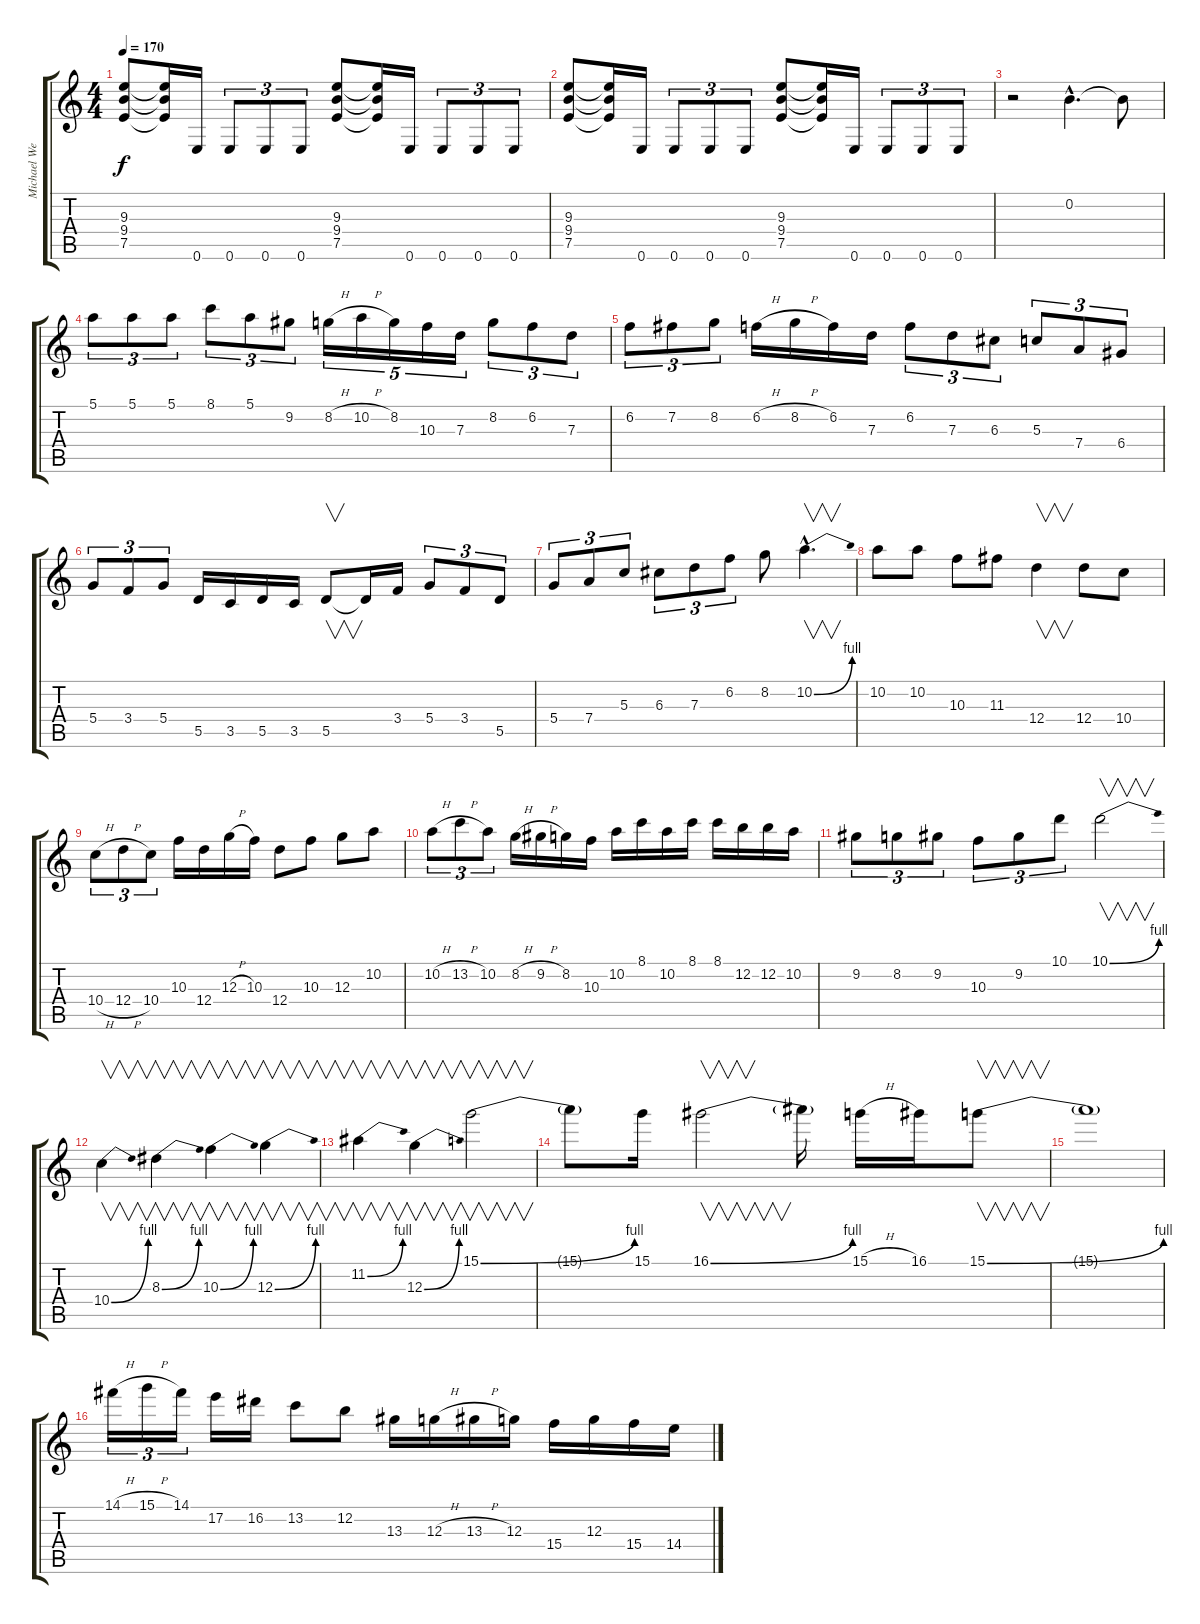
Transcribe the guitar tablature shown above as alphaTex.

\track ("Michael Weikath" "Michael We") {instrument distortionguitar}
\staff {score tabs}
\tuning (E4 B3 G3 D3 A2 E2) {hide}
\ts (4 4)
\tempo 170
\clef g2
\ks c
(9.3 9.4 7.5).8{dy f instrument distortionguitar} (9.3{t} 9.4{t} 7.5{t}).16 0.6.16{instrument electricguitarmuted} 0.6.8{tu (3 2)} 0.6.8{tu (3 2)} 0.6.8{tu (3 2)} (9.3 9.4 7.5).8{instrument distortionguitar} (9.3{t} 9.4{t} 7.5{t}).16 0.6.16{instrument electricguitarmuted} 0.6.8{tu (3 2)} 0.6.8{tu (3 2)} 0.6.8{tu (3 2)} |
(9.3 9.4 7.5).8{instrument distortionguitar} (9.3{t} 9.4{t} 7.5{t}).16 0.6.16{instrument electricguitarmuted} 0.6.8{tu (3 2)} 0.6.8{tu (3 2)} 0.6.8{tu (3 2)} (9.3 9.4 7.5).8{instrument distortionguitar} (9.3{t} 9.4{t} 7.5{t}).16 0.6.16{instrument electricguitarmuted} 0.6.8{tu (3 2)} 0.6.8{tu (3 2)} 0.6.8{tu (3 2)} |
r.2 0.2{hac}.4{d volume 16 instrument guitarfretnoise} 0.2{t}.8 |
5.1.8{tu (3 2) instrument distortionguitar} 5.1.8{tu (3 2)} 5.1.8{tu (3 2)} 8.1.8{tu (3 2)} 5.1.8{tu (3 2)} 9.2.8{tu (3 2)} 8.2{h}.16{tu (5 4)} 10.2{h}.16{tu (5 4)} 8.2.16{tu (5 4)} 10.3.16{tu (5 4)} 7.3.16{tu (5 4)} 8.2.8{tu (3 2)} 6.2.8{tu (3 2)} 7.3.8{tu (3 2)} |
6.2.8{tu (3 2)} 7.2.8{tu (3 2)} 8.2.8{tu (3 2)} 6.2{h}.16 8.2{h}.16 6.2.16 7.3.16 6.2.8{tu (3 2)} 7.3.8{tu (3 2)} 6.3.8{tu (3 2)} 5.3.8{tu (3 2)} 7.4.8{tu (3 2)} 6.4.8{tu (3 2)} |
5.4.8{tu (3 2)} 3.4.8{tu (3 2)} 5.4.8{tu (3 2)} 5.5.16 3.5.16 5.5.16 3.5.16 5.5.8{v} 5.5{t}.16 3.4.16 5.4.8{tu (3 2)} 3.4.8{tu (3 2)} 5.5.8{tu (3 2)} |
5.4.8{tu (3 2)} 7.4.8{tu (3 2)} 5.3.8{tu (3 2)} 6.3.8{tu (3 2)} 7.3.8{tu (3 2)} 6.2.8{tu (3 2)} 8.2.8 10.2{be (bend 0 0 60 4) hac}.4{v d} |
10.2.8 10.2.8 10.3.8 11.3.8 12.4.4{v} 12.4.8 10.4.8 |
10.4{h}.8{tu (3 2)} 12.4{h}.8{tu (3 2)} 10.4.8{tu (3 2)} 10.3.16 12.4.16 12.3{h}.16 10.3.16 12.4.8 10.3.8 12.3.8 10.2.8 |
10.2{h}.8{tu (3 2)} 13.2{h}.8{tu (3 2)} 10.2.8{tu (3 2)} 8.2{h}.16 9.2{h}.16 8.2.16 10.3.16 10.2.16 8.1.16 10.2.16 8.1.16 8.1.16 12.2.16 12.2.16 10.2.16 |
9.2.8{tu (3 2)} 8.2.8{tu (3 2)} 9.2.8{tu (3 2)} 10.3.8{tu (3 2)} 9.2.8{tu (3 2)} 10.1.8{tu (3 2)} 10.1{be (bend 0 0 60 4)}.2{v} |
10.4{be (bend 0 0 60 4)}.4{v} 8.3{be (bend 0 0 60 4)}.4{v} 10.3{be (bend 0 0 60 4)}.4{v} 12.3{be (bend 0 0 60 4)}.4{v} |
11.2{be (bend 0 0 60 4)}.4{v} 12.3{be (bend 0 0 60 4)}.4{v} 15.1{be (bend 0 0 60 4)}.2{v} |
15.1{t}.8 15.1.16 16.1{be (bend 0 0 60 4)}.2{v} 16.1{t}.16 15.1{h}.16 16.1.16 15.1{be (bend 0 0 60 4)}.8{v} |
15.1{t}.1 |
14.1{h}.16{tu (3 2)} 15.1{h}.16{tu (3 2)} 14.1.16{tu (3 2)} 17.2.16 16.2.16 13.2.8 12.2.8 13.3.16 12.3{h}.16 13.3{h}.16 12.3.16 15.4.16 12.3.16 15.4.16 14.4.16
